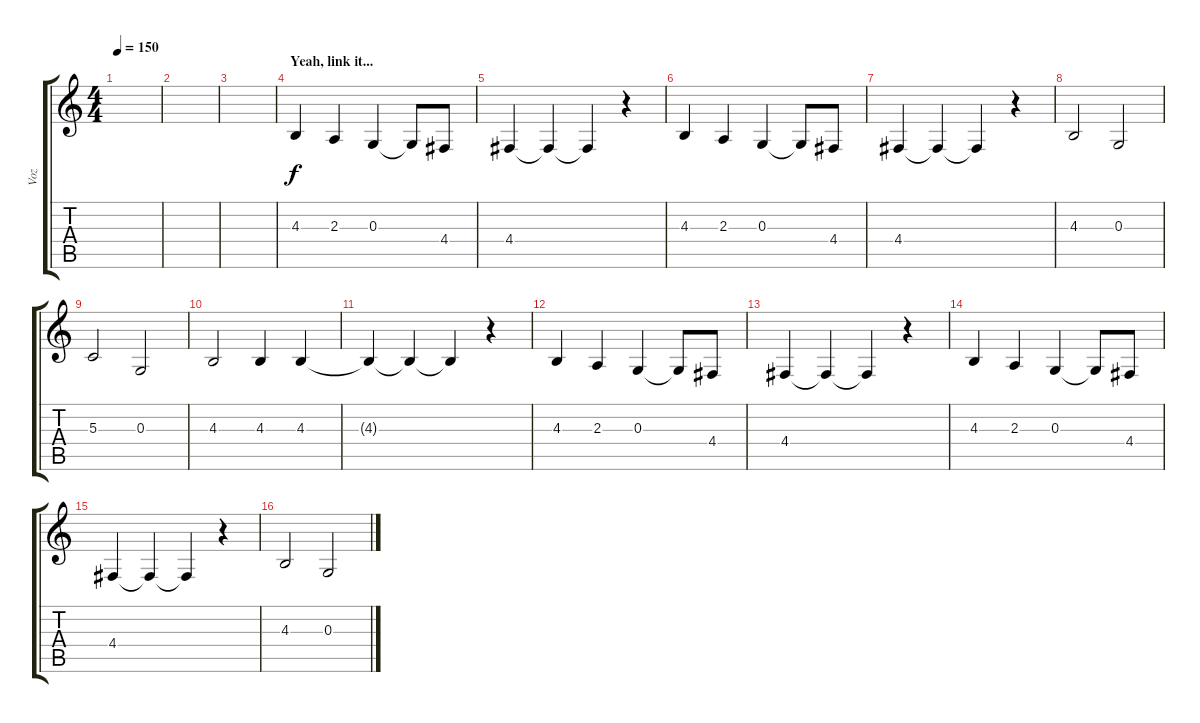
\track ("Voz" "Voz") {instrument voiceoohs}
\staff {score tabs}
\tuning (E4 B3 G3 D3 A2 E2) {hide}
\ts (4 4)
\tempo 150
\clef g2
\ks c
|
|
|
\section ("" "Yeah, link it...")
4.3.4 2.3.4 0.3.4 0.3{t}.8 4.4.8 |
4.4.4 4.4{t}.4 4.4{t}.4 r.4 |
4.3.4 2.3.4 0.3.4 0.3{t}.8 4.4.8 |
4.4.4 4.4{t}.4 4.4{t}.4 r.4 |
4.3.2 0.3.2 |
5.3.2 0.3.2 |
4.3.2 4.3.4 4.3.4 |
4.3{t}.4 4.3{t}.4 4.3{t}.4 r.4 |
4.3.4 2.3.4 0.3.4 0.3{t}.8 4.4.8 |
4.4.4 4.4{t}.4 4.4{t}.4 r.4 |
4.3.4 2.3.4 0.3.4 0.3{t}.8 4.4.8 |
4.4.4 4.4{t}.4 4.4{t}.4 r.4 |
4.3.2 0.3.2
